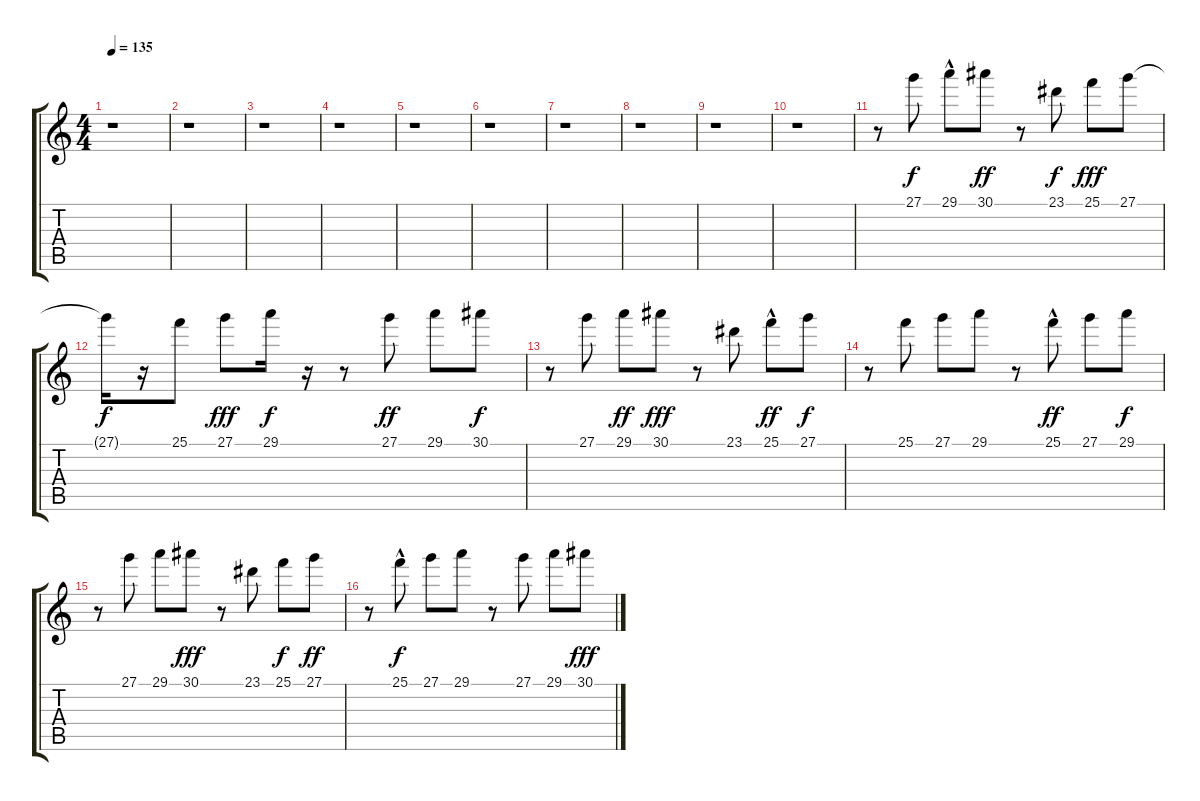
\track "" {instrument rockorgan}
\staff {score tabs}
\tuning (E4 B3 G3 D3 A2 E2) {hide}
\ts (4 4)
\tempo 135
\clef g2
\ks c
r.1{dy f} |
r.1 |
r.1 |
r.1 |
r.1 |
r.1 |
r.1 |
r.1 |
r.1 |
r.1 |
r.8 27.1.8 29.1{hac}.8 30.1.8{dy ff} r.8 23.1.8{dy f} 25.1.8{dy fff} 27.1.8 |
27.1{t}.16{dy f} r.16 25.1.8 27.1.8{dy fff} 29.1.16{dy f} r.16 r.8 27.1.8{dy ff} 29.1.8 30.1.8{dy f} |
r.8 27.1.8 29.1.8{dy ff} 30.1.8{dy fff} r.8 23.1.8 25.1{hac}.8{dy ff} 27.1.8{dy f} |
r.8 25.1.8 27.1.8 29.1.8 r.8 25.1{hac}.8{dy ff} 27.1.8 29.1.8{dy f} |
r.8 27.1.8 29.1.8 30.1.8{dy fff} r.8 23.1.8 25.1.8{dy f} 27.1.8{dy ff} |
r.8 25.1{hac}.8{dy f} 27.1.8 29.1.8 r.8 27.1.8 29.1.8 30.1.8{dy fff}
